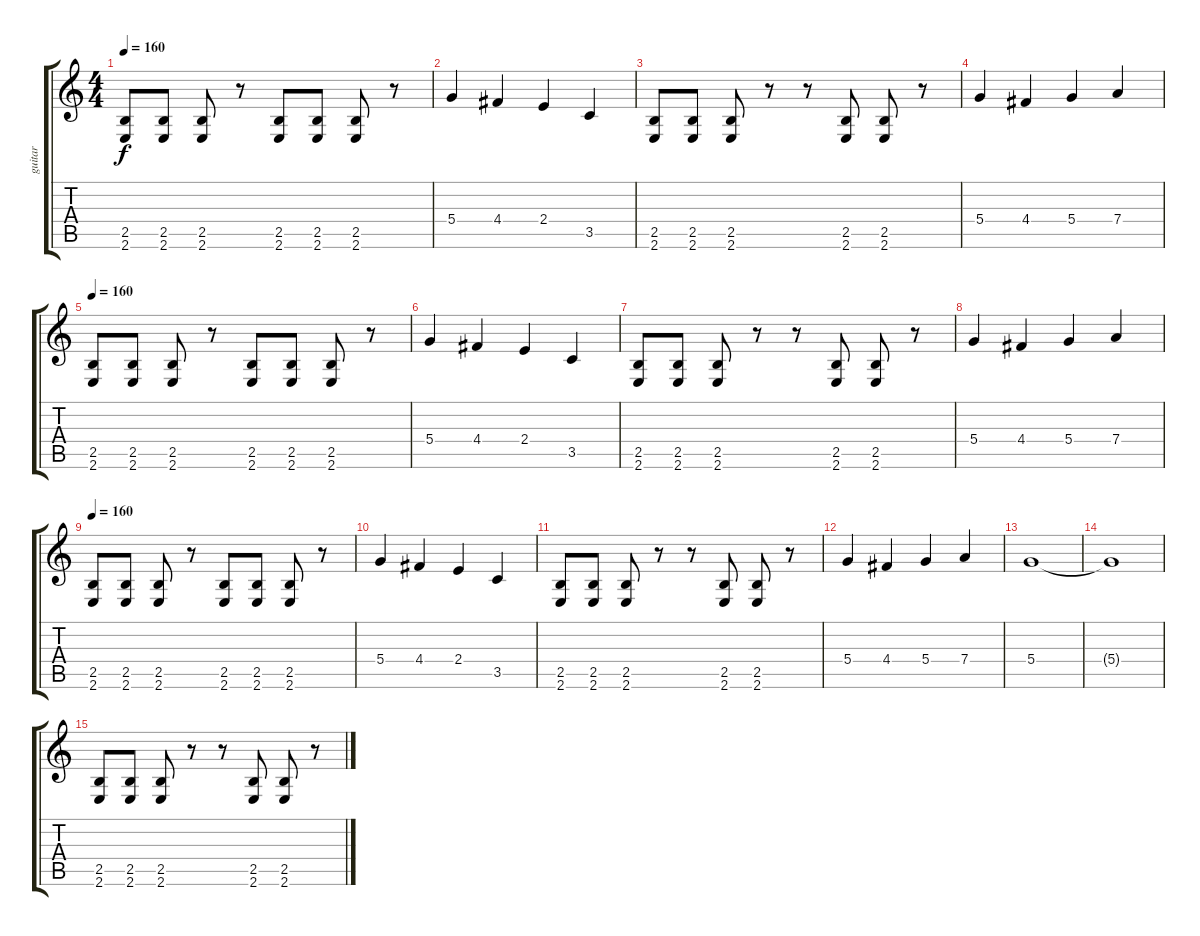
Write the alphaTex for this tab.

\track ("guitar" "guitar") {instrument overdrivenguitar}
\staff {score tabs}
\tuning (E4 B3 G3 D3 A2 D2) {hide}
\ts (4 4)
\tempo 160
\clef g2
\ks c
(2.5 2.6).8{dy f instrument overdrivenguitar} (2.5 2.6).8 (2.5 2.6).8 r.8 (2.5 2.6).8 (2.5 2.6).8 (2.5 2.6).8 r.8 |
5.4.4 4.4.4 2.4.4 3.5.4 |
(2.5 2.6).8 (2.5 2.6).8 (2.5 2.6).8 r.8 r.8 (2.5 2.6).8 (2.5 2.6).8 r.8 |
5.4.4 4.4.4 5.4.4 7.4.4 |
\tempo 160
(2.5 2.6).8{instrument overdrivenguitar} (2.5 2.6).8 (2.5 2.6).8 r.8 (2.5 2.6).8 (2.5 2.6).8 (2.5 2.6).8 r.8 |
5.4.4 4.4.4 2.4.4 3.5.4 |
(2.5 2.6).8 (2.5 2.6).8 (2.5 2.6).8 r.8 r.8 (2.5 2.6).8 (2.5 2.6).8 r.8 |
5.4.4 4.4.4 5.4.4 7.4.4 |
\tempo 160
(2.5 2.6).8{instrument overdrivenguitar} (2.5 2.6).8 (2.5 2.6).8 r.8 (2.5 2.6).8 (2.5 2.6).8 (2.5 2.6).8 r.8 |
5.4.4 4.4.4 2.4.4 3.5.4 |
(2.5 2.6).8 (2.5 2.6).8 (2.5 2.6).8 r.8 r.8 (2.5 2.6).8 (2.5 2.6).8 r.8 |
5.4.4 4.4.4 5.4.4 7.4.4 |
5.4.1 |
5.4{t}.1 |
(2.5 2.6).8 (2.5 2.6).8 (2.5 2.6).8 r.8 r.8 (2.5 2.6).8 (2.5 2.6).8 r.8
